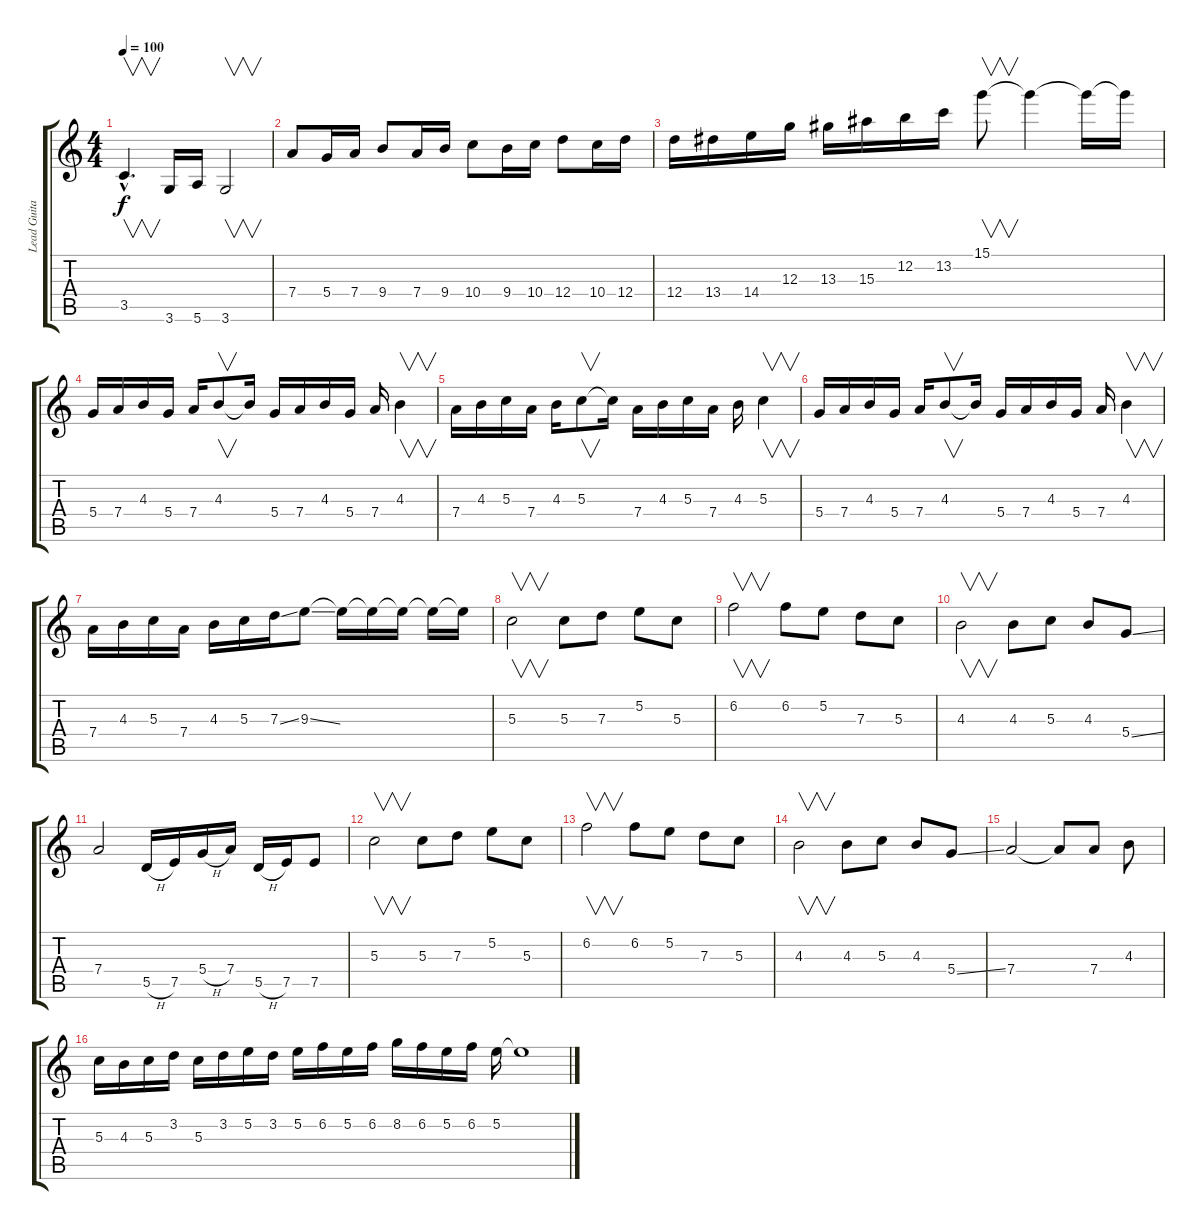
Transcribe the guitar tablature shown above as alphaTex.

\track ("Lead Guitar 1" "Lead Guita") {instrument overdrivenguitar}
\staff {score tabs}
\tuning (E4 B3 G3 D3 A2 E2) {hide}
\ts (4 4)
\tempo 100
\clef g2
\ks c
3.5{hac}.4{v d dy f} 3.6.16 5.6.16 3.6.2{v} |
7.4.8 5.4.16 7.4.16 9.4.8 7.4.16 9.4.16 10.4.8 9.4.16 10.4.16 12.4.8 10.4.16 12.4.16 |
12.4.16 13.4.16 14.4.16 12.3.16 13.3.16 15.3.16 12.2.16 13.2.16 15.1.8{v} 15.1{t}.4 15.1{t}.16 15.1{t}.16 |
5.4.16 7.4.16 4.3.16 5.4.16 7.4.16 4.3.8{v} 4.3{t}.16 5.4.16 7.4.16 4.3.16 5.4.16 7.4.16 4.3.4{v} |
7.4.16 4.3.16 5.3.16 7.4.16 4.3.16 5.3.8{v} 5.3{t}.16 7.4.16 4.3.16 5.3.16 7.4.16 4.3.16 5.3.4{v} |
5.4.16 7.4.16 4.3.16 5.4.16 7.4.16 4.3.8{v} 4.3{t}.16 5.4.16 7.4.16 4.3.16 5.4.16 7.4.16 4.3.4{v} |
7.4.16 4.3.16 5.3.16 7.4.16 4.3.16 5.3.16 7.3{ss}.16 9.3{ss}.8 9.3{t}.16 9.3{t}.16 9.3{t}.16 9.3{t}.16 9.3{t}.16 |
5.3.2{v} 5.3.8 7.3.8 5.2.8 5.3.8 |
6.2.2{v} 6.2.8 5.2.8 7.3.8 5.3.8 |
4.3.2{v} 4.3.8 5.3.8 4.3.8 5.4{ss}.8 |
7.4.2 5.5{h}.16 7.5.16 5.4{h}.16 7.4.16 5.5{h}.16 7.5.16 7.5.8 |
5.3.2{v} 5.3.8 7.3.8 5.2.8 5.3.8 |
6.2.2{v} 6.2.8 5.2.8 7.3.8 5.3.8 |
4.3.2{v} 4.3.8 5.3.8 4.3.8 5.4{ss}.8 |
7.4.2 7.4{t}.8 7.4.8 4.3.8 |
5.3.16 4.3.16 5.3.16 3.2.16 5.3.16 3.2.16 5.2.16 3.2.16 5.2.16 6.2.16 5.2.16 6.2.16 8.2.16 6.2.16 5.2.16 6.2.16 5.2.16 5.2{t}.1
